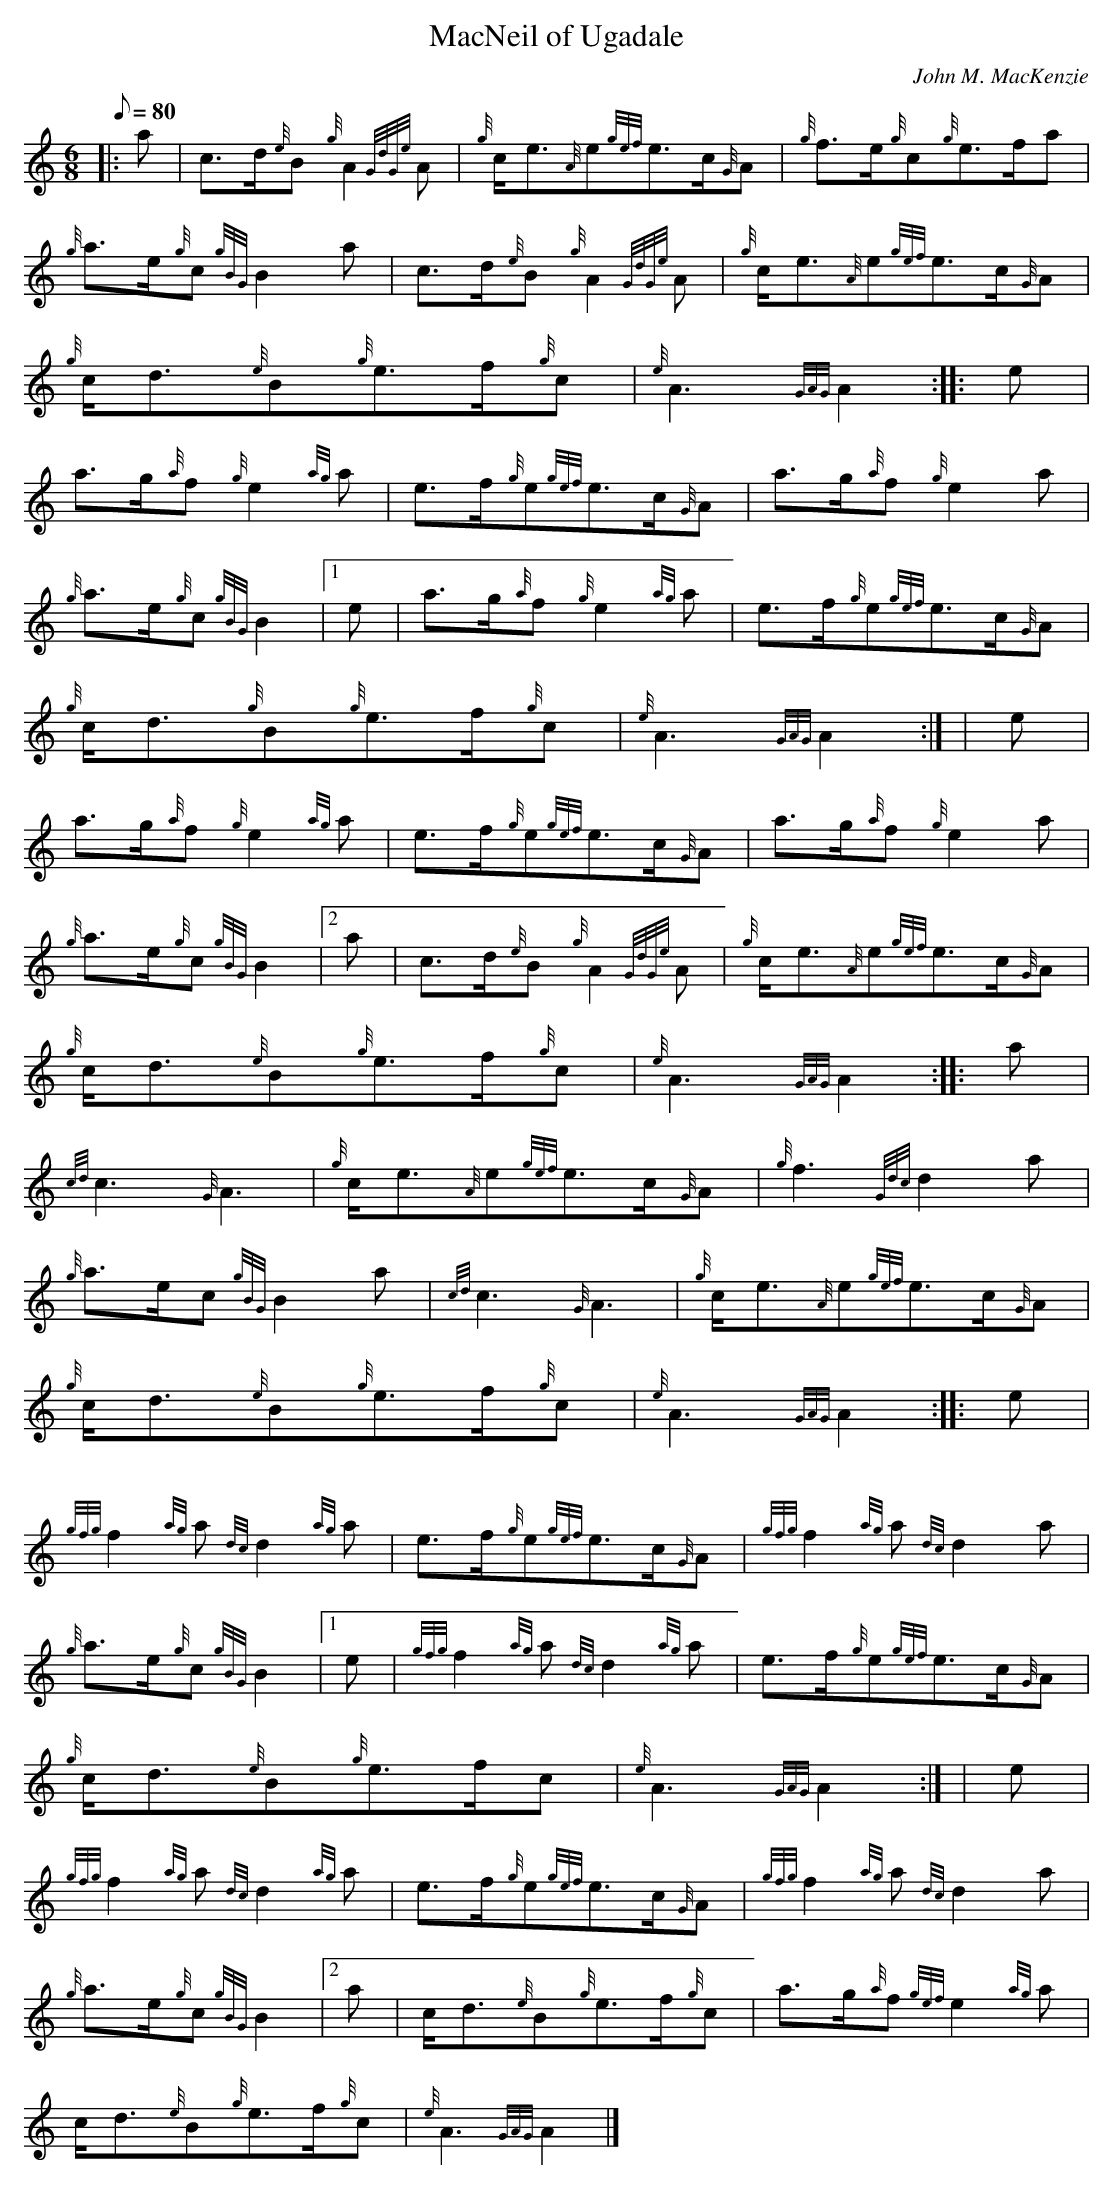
X:1
T:MacNeil of Ugadale
M:6/8
L:1/8
Q:80
C:John M. MacKenzie
K:HP
|: a | \
c3/2d/2{e}B{g}A2{GdGe}A | \
{g}c/2e3/2{A}e{gef}e3/2c/2{G}A | \
{g}f3/2e/2{g}c{g}e3/2f/2a |
{g}a3/2e/2{g}c{gBG}B2a | \
c3/2d/2{e}B{g}A2{GdGe}A | \
{g}c/2e3/2{A}e{gef}e3/2c/2{G}A |
{g}c/2d3/2{e}B{g}e3/2f/2{g}c | \
{e}A3{GAG}A2 :: \
e |
a3/2g/2{a}f{g}e2{ag}a | \
e3/2f/2{g}e{gef}e3/2c/2{G}A | \
a3/2g/2{a}f{g}e2a |
{g}a3/2e/2{g}c{gBG}B2|1 e | \
a3/2g/2{a}f{g}e2{ag}a | \
e3/2f/2{g}e{gef}e3/2c/2{G}A |
{g}c/2d3/2{g}B{g}e3/2f/2{g}c | \
{e}A3{GAG}A2:| [ | \
e |
a3/2g/2{a}f{g}e2{ag}a | \
e3/2f/2{g}e{gef}e3/2c/2{G}A | \
a3/2g/2{a}f{g}e2a |
{g}a3/2e/2{g}c{gBG}B2|2 a | \
c3/2d/2{e}B{g}A2{GdGe}A | \
{g}c/2e3/2{A}e{gef}e3/2c/2{G}A |
{g}c/2d3/2{e}B{g}e3/2f/2{g}c | \
{e}A3{GAG}A2 :: \
a |
{cd}c3{G}A3 | \
{g}c/2e3/2{A}e{gef}e3/2c/2{G}A | \
{g}f3{Gdc}d2a |
{g}a3/2e/2c{gBG}B2a | \
{cd}c3{G}A3 | \
{g}c/2e3/2{A}e{gef}e3/2c/2{G}A |
{g}c/2d3/2{e}B{g}e3/2f/2{g}c | \
{e}A3{GAG}A2 :: \
e |
{gfg}f2{ag}a{dc}d2{ag}a | \
e3/2f/2{g}e{gef}e3/2c/2{G}A | \
{gfg}f2{ag}a{dc}d2a |
{g}a3/2e/2{g}c{gBG}B2|1 e | \
{gfg}f2{ag}a{dc}d2{ag}a | \
e3/2f/2{g}e{gef}e3/2c/2{G}A |
{g}c/2d3/2{e}B{g}e3/2f/2c | \
{e}A3{GAG}A2:| [ | \
e |
{gfg}f2{ag}a{dc}d2{ag}a | \
e3/2f/2{g}e{gef}e3/2c/2{G}A | \
{gfg}f2{ag}a{dc}d2a |
{g}a3/2e/2{g}c{gBG}B2|2 a | \
c/2d3/2{e}B{g}e3/2f/2{g}c | \
a3/2g/2{a}f{gef}e2{ag}a |
c/2d3/2{e}B{g}e3/2f/2{g}c | \
{e}A3{GAG}A2|]
